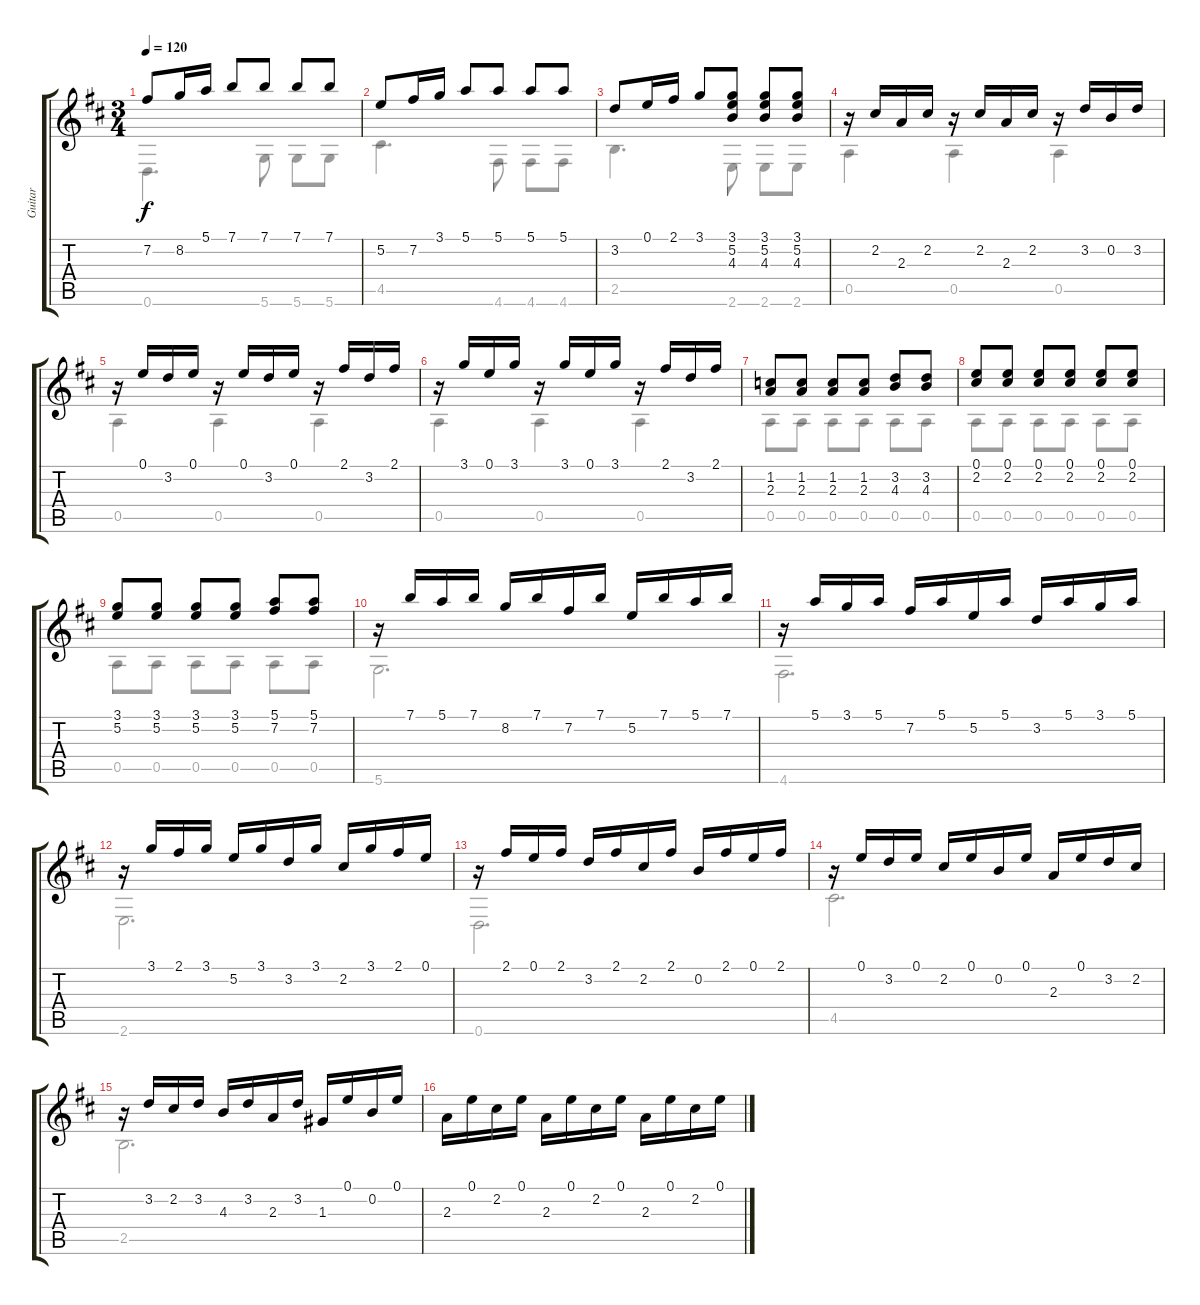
\track ("Guitar" "Guitar") {instrument acousticguitarnylon}
\staff {score tabs}
\tuning (E4 B3 G3 D3 A2 D2) {hide}
\voice
\ts (3 4)
\tempo 120
\clef g2
\ks d
7.2.8{dy f} 8.2.16 5.1.16 7.1.8 7.1.8 7.1.8 7.1.8 |
5.2.8 7.2.16 3.1.16 5.1.8 5.1.8 5.1.8 5.1.8 |
3.2.8 0.1.16 2.1.16 3.1.8 (3.1 5.2 4.3).8 (3.1 5.2 4.3).8 (3.1 5.2 4.3).8 |
r.16 2.2.16 2.3.16 2.2.16 r.16 2.2.16 2.3.16 2.2.16 r.16 3.2.16 0.2.16 3.2.16 |
r.16 0.1.16 3.2.16 0.1.16 r.16 0.1.16 3.2.16 0.1.16 r.16 2.1.16 3.2.16 2.1.16 |
r.16 3.1.16 0.1.16 3.1.16 r.16 3.1.16 0.1.16 3.1.16 r.16 2.1.16 3.2.16 2.1.16 |
(1.2 2.3).8 (1.2 2.3).8 (1.2 2.3).8 (1.2 2.3).8 (3.2 4.3).8 (3.2 4.3).8 |
(0.1 2.2).8 (0.1 2.2).8 (0.1 2.2).8 (0.1 2.2).8 (0.1 2.2).8 (0.1 2.2).8 |
(3.1 5.2).8 (3.1 5.2).8 (3.1 5.2).8 (3.1 5.2).8 (5.1 7.2).8 (5.1 7.2).8 |
r.16 7.1.16 5.1.16 7.1.16 8.2.16 7.1.16 7.2.16 7.1.16 5.2.16 7.1.16 5.1.16 7.1.16 |
r.16 5.1.16 3.1.16 5.1.16 7.2.16 5.1.16 5.2.16 5.1.16 3.2.16 5.1.16 3.1.16 5.1.16 |
r.16 3.1.16 2.1.16 3.1.16 5.2.16 3.1.16 3.2.16 3.1.16 2.2.16 3.1.16 2.1.16 0.1.16 |
r.16 2.1.16 0.1.16 2.1.16 3.2.16 2.1.16 2.2.16 2.1.16 0.2.16 2.1.16 0.1.16 2.1.16 |
r.16 0.1.16 3.2.16 0.1.16 2.2.16 0.1.16 0.2.16 0.1.16 2.3.16 0.1.16 3.2.16 2.2.16 |
r.16 3.2.16 2.2.16 3.2.16 4.3.16 3.2.16 2.3.16 3.2.16 1.3.16 0.1.16 0.2.16 0.1.16 |
2.3.16 0.1.16 2.2.16 0.1.16 2.3.16 0.1.16 2.2.16 0.1.16 2.3.16 0.1.16 2.2.16 0.1.16
\voice
\clef g2
\ottava regular
\simile none
\ks d
0.6.4{d dy f} 5.6.8 5.6.8 5.6.8 |
4.5.4{d} 4.6.8 4.6.8 4.6.8 |
2.5.4{d} 2.6.8 2.6.8 2.6.8 |
0.5.4 0.5.4 0.5.4 |
0.5.4 0.5.4 0.5.4 |
0.5.4 0.5.4 0.5.4 |
0.5.8 0.5.8 0.5.8 0.5.8 0.5.8 0.5.8 |
0.5.8 0.5.8 0.5.8 0.5.8 0.5.8 0.5.8 |
0.5.8 0.5.8 0.5.8 0.5.8 0.5.8 0.5.8 |
5.6.2{d} |
4.6.2{d} |
2.6.2{d} |
0.6.2{d} |
4.5.2{d} |
2.5.2{d} |
